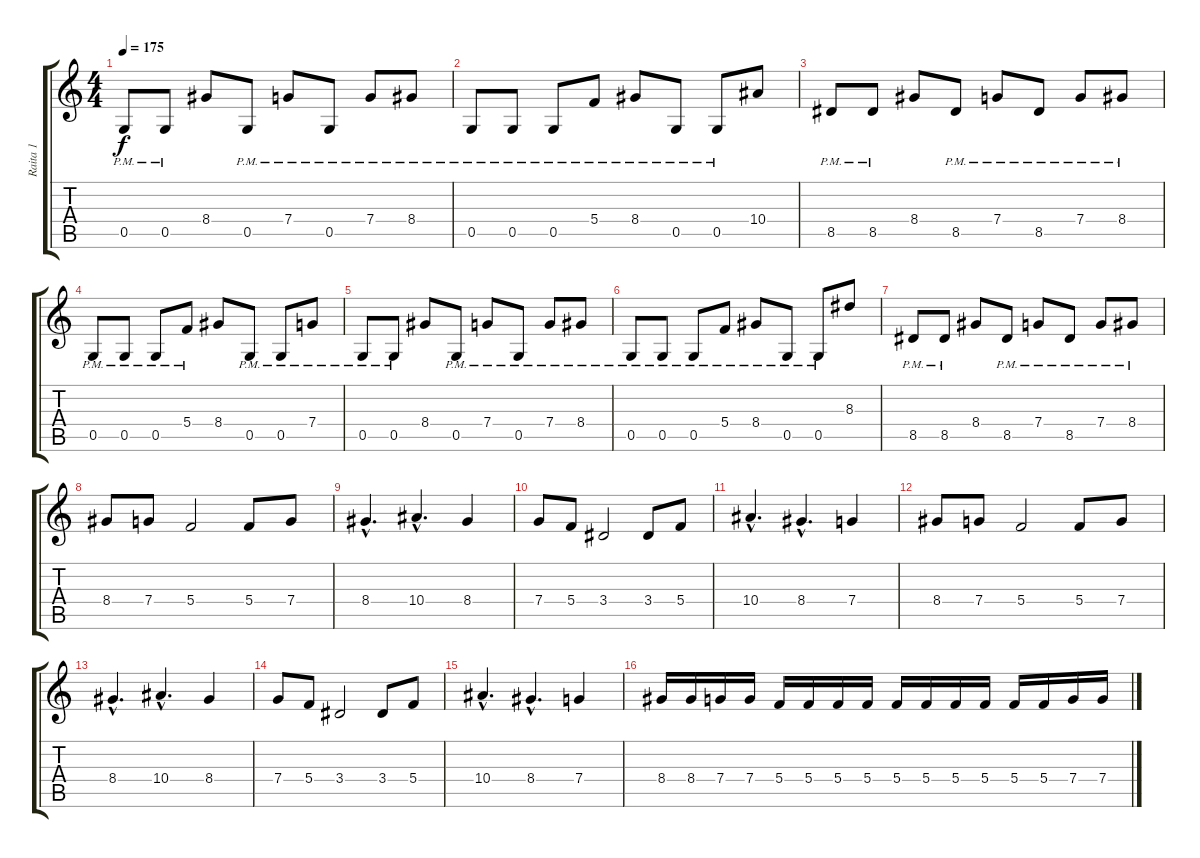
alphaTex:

\track ("Raita 1" "Raita 1") {instrument distortionguitar}
\staff {score tabs}
\tuning (E4 C4 G3 C3 G2 C2) {hide}
\ts (4 4)
\tempo 175
\clef g2
\ks c
0.5{pm}.8{dy f} 0.5{pm}.8 8.4.8 0.5{pm}.8 7.4{pm}.8 0.5{pm}.8 7.4{pm}.8 8.4{pm}.8 |
0.5{pm}.8 0.5{pm}.8 0.5{pm}.8 5.4{pm}.8 8.4{pm}.8 0.5{pm}.8 0.5{pm}.8 10.4.8 |
8.5{pm}.8 8.5{pm}.8 8.4.8 8.5{pm}.8 7.4{pm}.8 8.5{pm}.8 7.4{pm}.8 8.4{pm}.8 |
0.5{pm}.8 0.5{pm}.8 0.5{pm}.8 5.4{pm}.8 8.4.8 0.5{pm}.8 0.5{pm}.8 7.4{pm}.8 |
0.5{pm}.8 0.5{pm}.8 8.4.8 0.5{pm}.8 7.4{pm}.8 0.5{pm}.8 7.4{pm}.8 8.4{pm}.8 |
0.5{pm}.8 0.5{pm}.8 0.5{pm}.8 5.4{pm}.8 8.4{pm}.8 0.5{pm}.8 0.5{pm}.8 8.3.8 |
8.5{pm}.8 8.5{pm}.8 8.4.8 8.5{pm}.8 7.4{pm}.8 8.5{pm}.8 7.4{pm}.8 8.4{pm}.8 |
8.4.8 7.4.8 5.4.2 5.4.8 7.4.8 |
8.4{hac}.4{d} 10.4{hac}.4{d} 8.4.4 |
7.4.8 5.4.8 3.4.2 3.4.8 5.4.8 |
10.4{hac}.4{d} 8.4{hac}.4{d} 7.4.4 |
8.4.8 7.4.8 5.4.2 5.4.8 7.4.8 |
8.4{hac}.4{d} 10.4{hac}.4{d} 8.4.4 |
7.4.8 5.4.8 3.4.2 3.4.8 5.4.8 |
10.4{hac}.4{d} 8.4{hac}.4{d} 7.4.4 |
8.4.16 8.4.16 7.4.16 7.4.16 5.4.16 5.4.16 5.4.16 5.4.16 5.4.16 5.4.16 5.4.16 5.4.16 5.4.16 5.4.16 7.4.16 7.4.16
